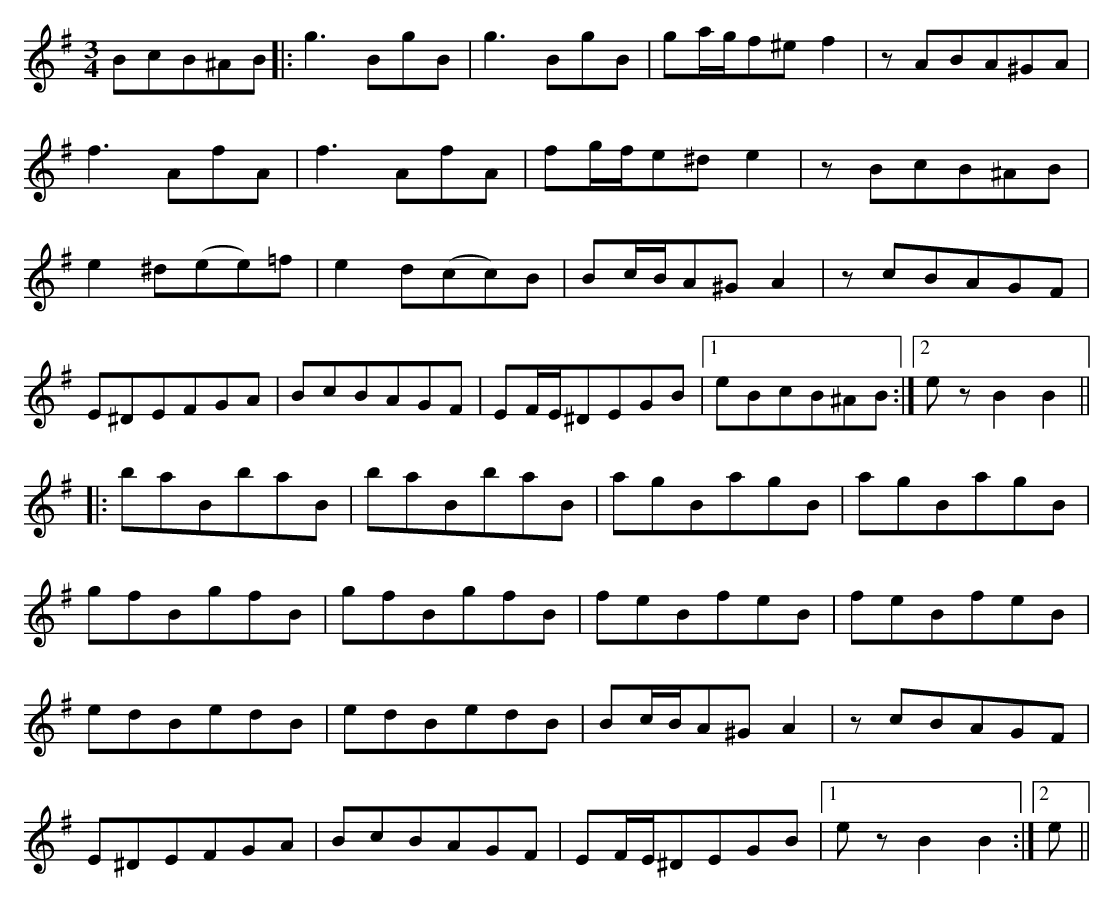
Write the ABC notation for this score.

X:1
M:3/4
K:Emin
BcB^AB|:g3BgB|g3BgB|ga/g/f^ef2|zABA^GA|
f3AfA|f3AfA|fg/f/e^de2|zBcB^AB|
e2^d(ee)=f|e2d(cc)B|Bc/B/A^GA2|zcBAGF|
E^DEFGA|BcBAGF|EF/E/^DEGB|1 eBcB^AB:|2 ezB2B2||
|:baBbaB|baBbaB|agBagB|agBagB|
gfBgfB|gfBgfB|feBfeB|feBfeB|
edBedB|edBedB|Bc/B/A^GA2|zcBAGF|
E^DEFGA|BcBAGF|EF/E/^DEGB|1 ezB2B2:|2 e||
